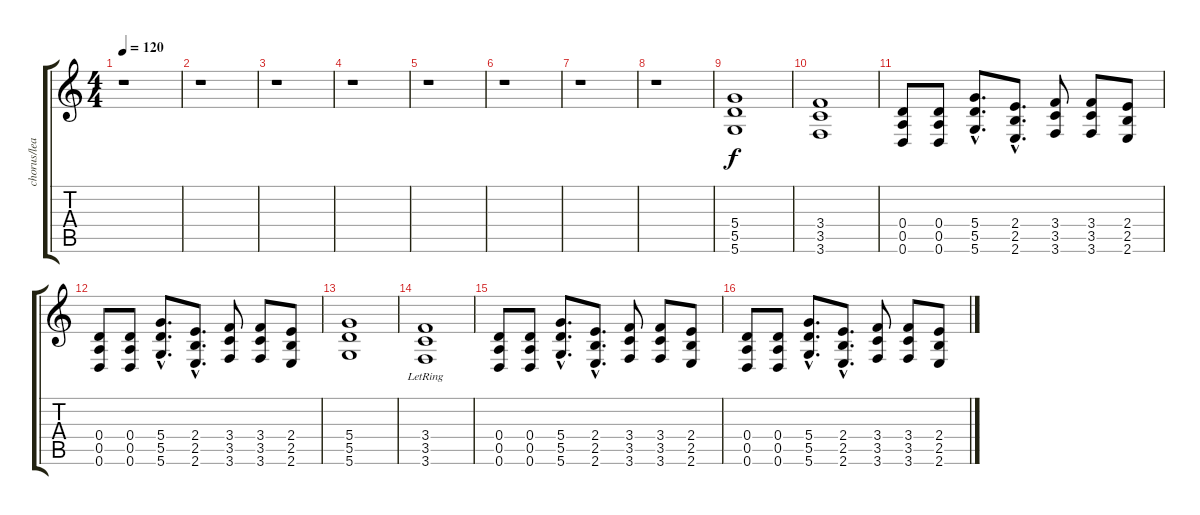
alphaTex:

\track ("chorus/lead" "chorus/lea") {instrument overdrivenguitar}
\staff {score tabs}
\tuning (E4 B3 G3 D3 A2 D2) {hide}
\ts (4 4)
\tempo 120
\clef g2
\ks c
r.1{dy f} |
r.1 |
r.1 |
r.1 |
r.1 |
r.1 |
r.1 |
r.1 |
(5.4 5.5 5.6).1 |
(3.4 3.5 3.6).1 |
(0.4 0.5 0.6).8 (0.4 0.5 0.6).8 (5.4{hac} 5.5{hac} 5.6{hac}).8{d} (2.4{hac} 2.5{hac} 2.6{hac}).8{d} (3.4 3.5 3.6).8 (3.4 3.5 3.6).8 (2.4 2.5 2.6).8 |
(0.4 0.5 0.6).8 (0.4 0.5 0.6).8 (5.4{hac} 5.5{hac} 5.6{hac}).8{d} (2.4{hac} 2.5{hac} 2.6{hac}).8{d} (3.4 3.5 3.6).8 (3.4 3.5 3.6).8 (2.4 2.5 2.6).8 |
(5.4 5.5 5.6).1 |
(3.4 3.5{lr} 3.6).1 |
(0.4 0.5 0.6).8 (0.4 0.5 0.6).8 (5.4{hac} 5.5{hac} 5.6{hac}).8{d} (2.4{hac} 2.5{hac} 2.6{hac}).8{d} (3.4 3.5 3.6).8 (3.4 3.5 3.6).8 (2.4 2.5 2.6).8 |
(0.4 0.5 0.6).8 (0.4 0.5 0.6).8 (5.4{hac} 5.5{hac} 5.6{hac}).8{d} (2.4{hac} 2.5{hac} 2.6{hac}).8{d} (3.4 3.5 3.6).8 (3.4 3.5 3.6).8 (2.4 2.5 2.6).8
